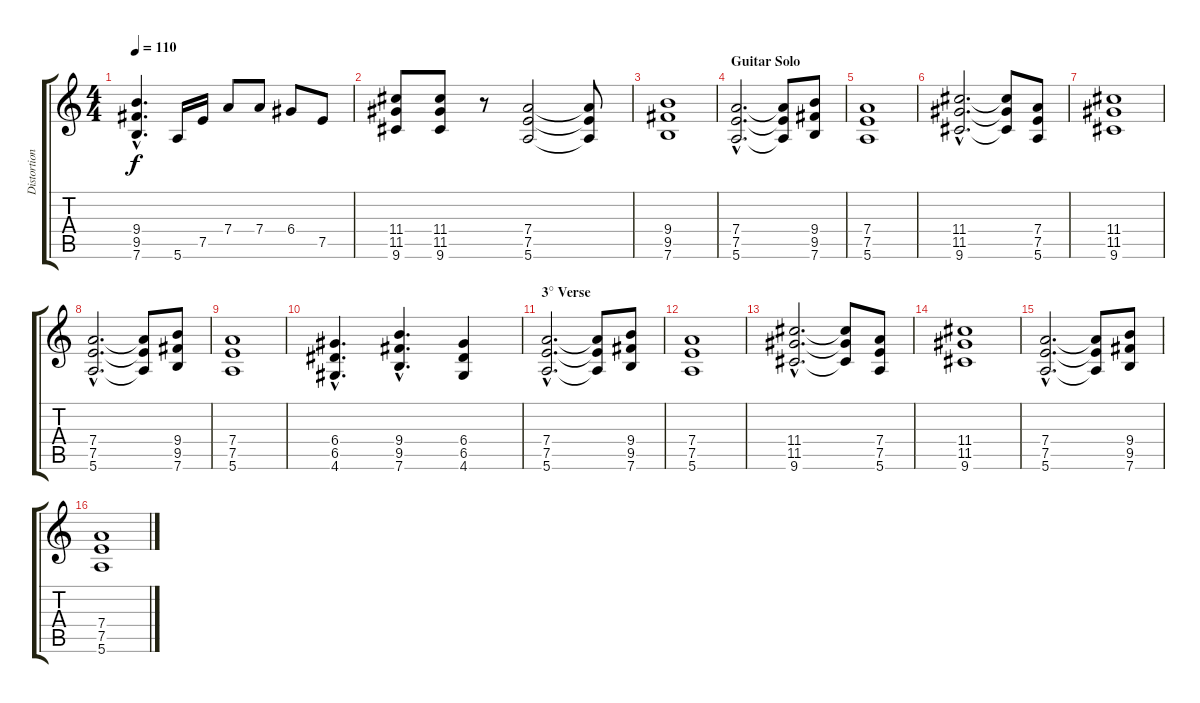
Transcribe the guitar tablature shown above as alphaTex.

\track ("Distortion Guitar" "Distortion") {instrument distortionguitar}
\staff {score tabs}
\tuning (E4 B3 G3 D3 A2 E2) {hide}
\ts (4 4)
\tempo 110
\clef g2
\ks c
(9.4{hac t} 9.5{hac t} 7.6{hac t}).4{d dy f} 5.6.16 7.5.16 7.4.8 7.4.8 6.4.8 7.5.8 |
(11.4 11.5 9.6).8 (11.4 11.5 9.6).8 r.8 (7.4 7.5 5.6).2 (7.4{t} 7.5{t} 5.6{t}).8 |
(9.4 9.5 7.6).1 |
\section ("" "Guitar Solo")
(7.4{hac} 7.5{hac} 5.6{hac}).2{d} (7.4{t} 7.5{t} 5.6{t}).8 (9.4 9.5 7.6).8 |
(7.4 7.5 5.6).1 |
(11.4{hac} 11.5{hac} 9.6{hac}).2{d} (11.4{t} 11.5{t} 9.6{t}).8 (7.4 7.5 5.6).8 |
(11.4 11.5 9.6).1 |
(7.4{hac} 7.5{hac} 5.6{hac}).2{d} (7.4{t} 7.5{t} 5.6{t}).8 (9.4 9.5 7.6).8 |
(7.4 7.5 5.6).1 |
(6.4{hac} 6.5{hac} 4.6{hac}).4{d} (9.4{hac} 9.5{hac} 7.6{hac}).4{d} (6.4 6.5 4.6).4 |
\section ("" "3° Verse")
(7.4{hac} 7.5{hac} 5.6{hac}).2{d} (7.4{t} 7.5{t} 5.6{t}).8 (9.4 9.5 7.6).8 |
(7.4 7.5 5.6).1 |
(11.4{hac} 11.5{hac} 9.6{hac}).2{d} (11.4{t} 11.5{t} 9.6{t}).8 (7.4 7.5 5.6).8 |
(11.4 11.5 9.6).1 |
(7.4{hac} 7.5{hac} 5.6{hac}).2{d} (7.4{t} 7.5{t} 5.6{t}).8 (9.4 9.5 7.6).8 |
(7.4 7.5 5.6).1
